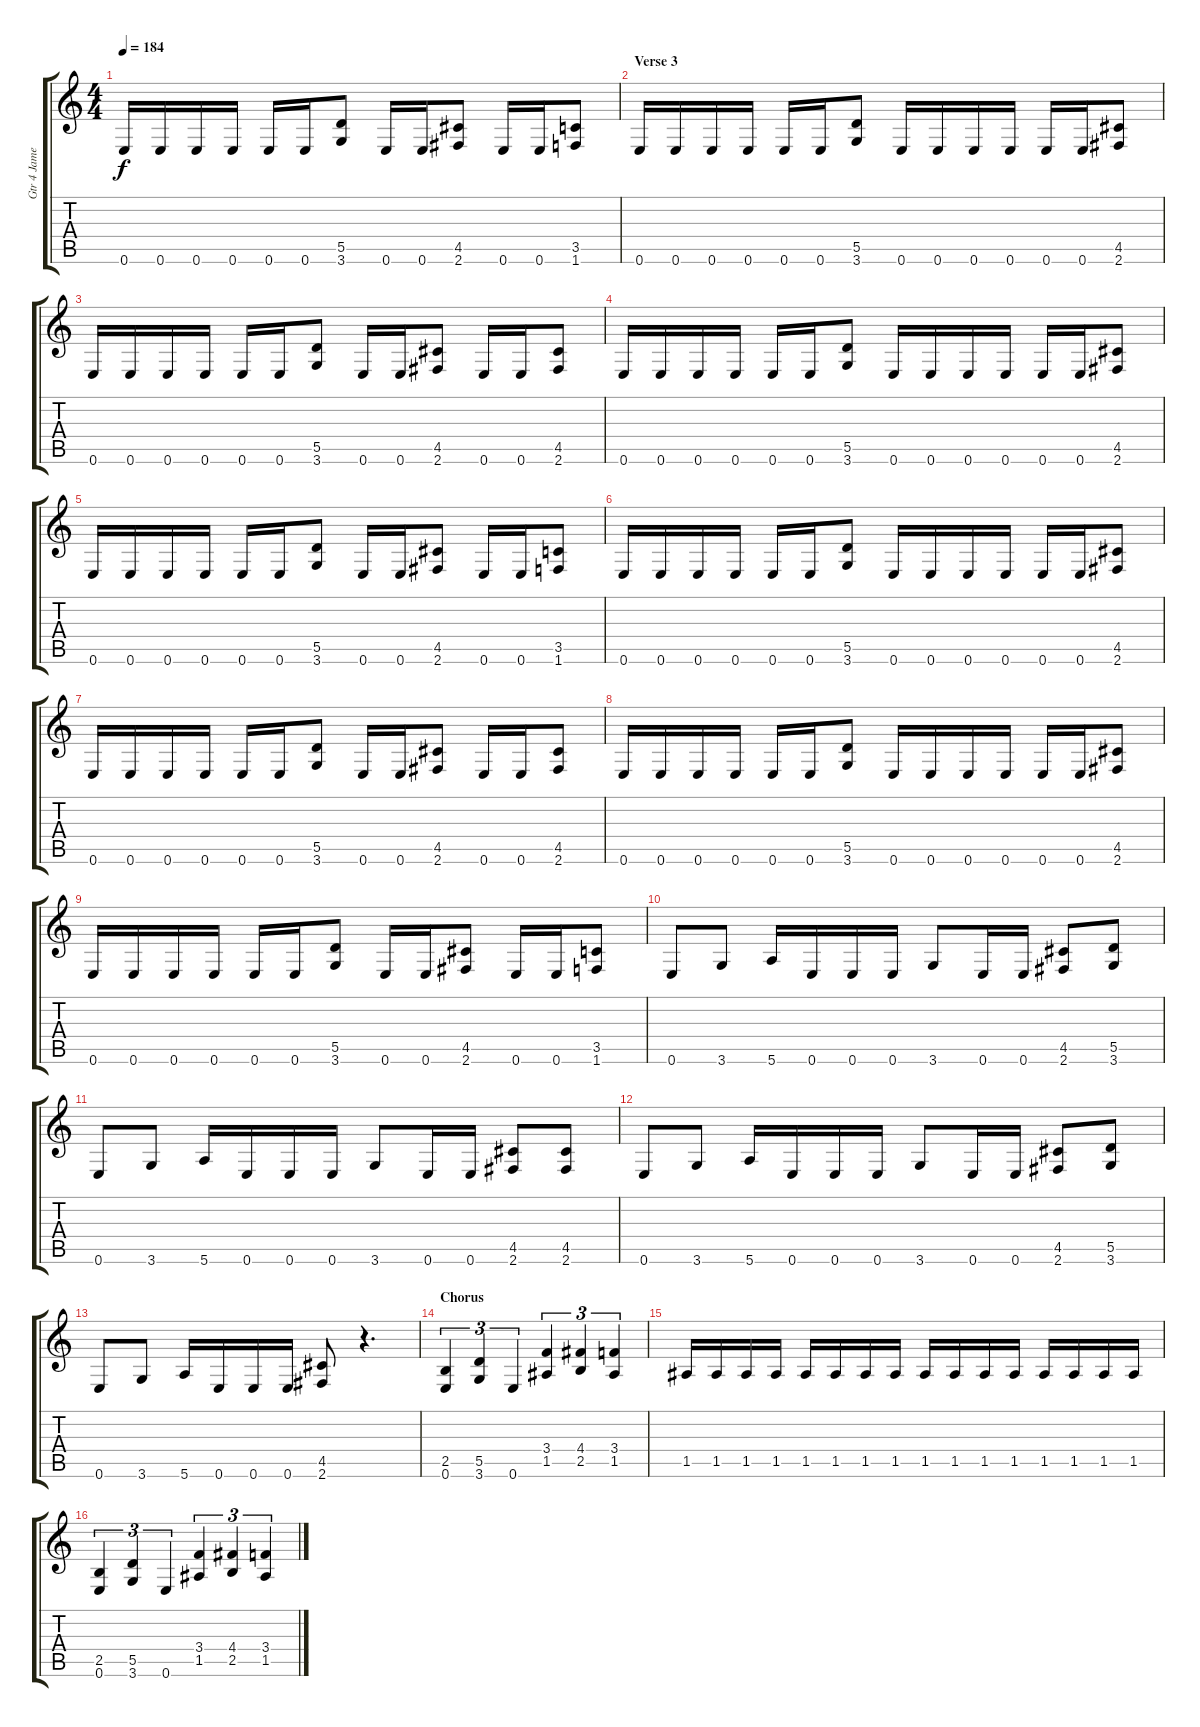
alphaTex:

\track ("Gtr 4 James" "Gtr 4 Jame") {instrument overdrivenguitar}
\staff {score tabs}
\tuning (E4 B3 G3 D3 A2 E2) {hide}
\ts (4 4)
\tempo 184
\clef g2
\ks c
0.6.16{dy f} 0.6.16 0.6.16 0.6.16 0.6.16 0.6.16 (5.5 3.6).8 0.6.16 0.6.16 (4.5 2.6).8 0.6.16 0.6.16 (3.5 1.6).8 |
\section ("" "Verse 3")
0.6.16 0.6.16 0.6.16 0.6.16 0.6.16 0.6.16 (5.5 3.6).8 0.6.16 0.6.16 0.6.16 0.6.16 0.6.16 0.6.16 (4.5 2.6).8 |
0.6.16 0.6.16 0.6.16 0.6.16 0.6.16 0.6.16 (5.5 3.6).8 0.6.16 0.6.16 (4.5 2.6).8 0.6.16 0.6.16 (4.5 2.6).8 |
0.6.16 0.6.16 0.6.16 0.6.16 0.6.16 0.6.16 (5.5 3.6).8 0.6.16 0.6.16 0.6.16 0.6.16 0.6.16 0.6.16 (4.5 2.6).8 |
0.6.16 0.6.16 0.6.16 0.6.16 0.6.16 0.6.16 (5.5 3.6).8 0.6.16 0.6.16 (4.5 2.6).8 0.6.16 0.6.16 (3.5 1.6).8 |
0.6.16 0.6.16 0.6.16 0.6.16 0.6.16 0.6.16 (5.5 3.6).8 0.6.16 0.6.16 0.6.16 0.6.16 0.6.16 0.6.16 (4.5 2.6).8 |
0.6.16 0.6.16 0.6.16 0.6.16 0.6.16 0.6.16 (5.5 3.6).8 0.6.16 0.6.16 (4.5 2.6).8 0.6.16 0.6.16 (4.5 2.6).8 |
0.6.16 0.6.16 0.6.16 0.6.16 0.6.16 0.6.16 (5.5 3.6).8 0.6.16 0.6.16 0.6.16 0.6.16 0.6.16 0.6.16 (4.5 2.6).8 |
0.6.16 0.6.16 0.6.16 0.6.16 0.6.16 0.6.16 (5.5 3.6).8 0.6.16 0.6.16 (4.5 2.6).8 0.6.16 0.6.16 (3.5 1.6).8 |
0.6.8 3.6.8 5.6.16 0.6.16 0.6.16 0.6.16 3.6.8 0.6.16 0.6.16 (4.5 2.6).8 (5.5 3.6).8 |
0.6.8 3.6.8 5.6.16 0.6.16 0.6.16 0.6.16 3.6.8 0.6.16 0.6.16 (4.5 2.6).8 (4.5 2.6).8 |
0.6.8 3.6.8 5.6.16 0.6.16 0.6.16 0.6.16 3.6.8 0.6.16 0.6.16 (4.5 2.6).8 (5.5 3.6).8 |
0.6.8 3.6.8 5.6.16 0.6.16 0.6.16 0.6.16 (4.5 2.6).8 r.4{d} |
\section ("" "Chorus")
(2.5 0.6).4{tu (3 2)} (5.5 3.6).4{tu (3 2)} 0.6.4{tu (3 2)} (3.4 1.5).4{tu (3 2)} (4.4 2.5).4{tu (3 2)} (3.4 1.5).4{tu (3 2)} |
1.5.16 1.5.16 1.5.16 1.5.16 1.5.16 1.5.16 1.5.16 1.5.16 1.5.16 1.5.16 1.5.16 1.5.16 1.5.16 1.5.16 1.5.16 1.5.16 |
(2.5 0.6).4{tu (3 2)} (5.5 3.6).4{tu (3 2)} 0.6.4{tu (3 2)} (3.4 1.5).4{tu (3 2)} (4.4 2.5).4{tu (3 2)} (3.4 1.5).4{tu (3 2)}
